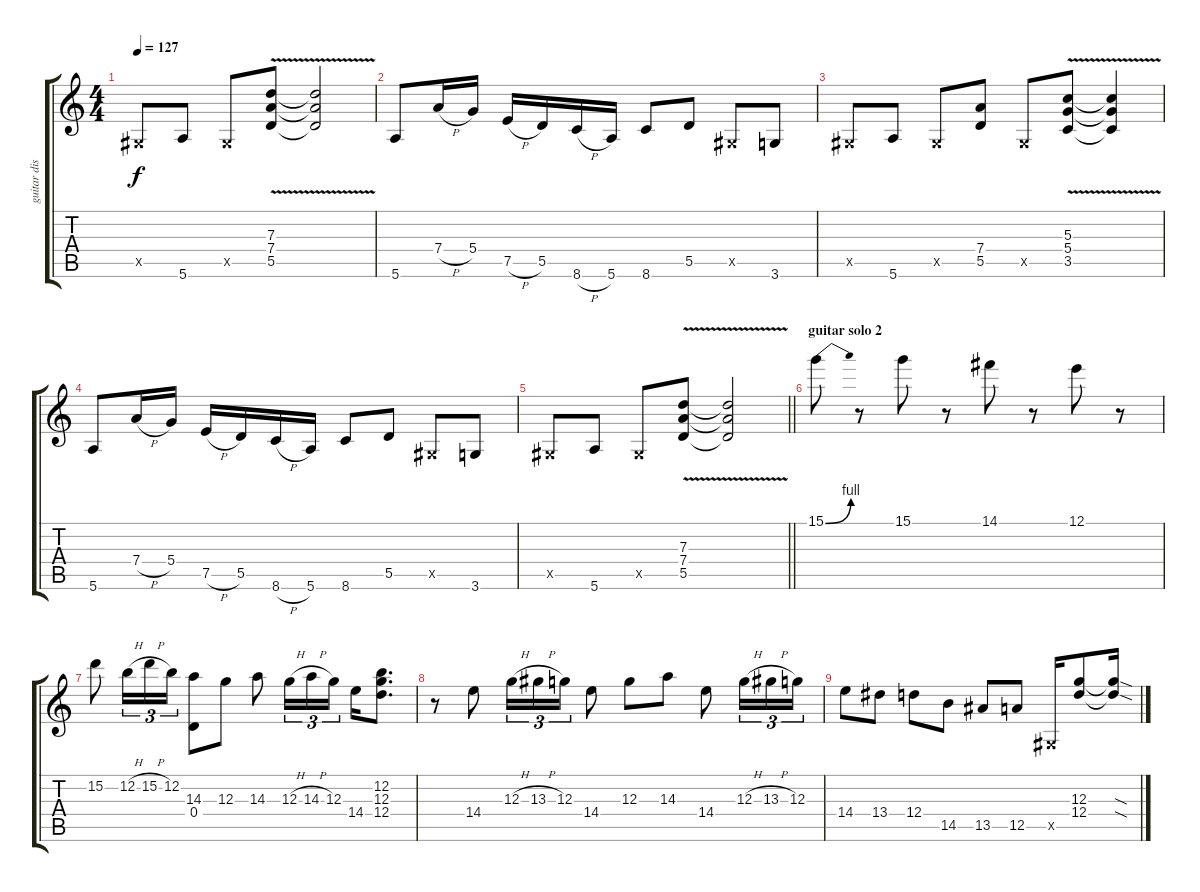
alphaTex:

\track ("guitar dist" "guitar dis") {instrument distortionguitar}
\staff {score tabs}
\tuning (E4 B3 G3 D3 A2 E2) {hide}
\ts (4 4)
\tempo 127
\clef g2
\ks c
-1.5{x}.8{dy f} 5.6.8 -1.5{x}.8 (7.3{v} 7.4{v} 5.5{v}).8 (7.3{t} 7.4{t} 5.5{t}).2 |
5.6.8 7.4{h}.16 5.4.16 7.5{h}.16 5.5.16 8.6{h}.16 5.6.16 8.6.8 5.5.8 -1.5{x}.8 3.6.8 |
-1.5{x}.8 5.6.8 -1.5{x}.8 (7.4 5.5).8 -1.5{x}.8 (5.3{v} 5.4{v} 3.5{v}).8 (5.3{t} 5.4{t} 3.5{t}).4 |
5.6.8 7.4{h}.16 5.4.16 7.5{h}.16 5.5.16 8.6{h}.16 5.6.16 8.6.8 5.5.8 -1.5{x}.8 3.6.8 |
\barLineRight lightlight
-1.5{x}.8 5.6.8 -1.5{x}.8 (7.3{v} 7.4{v} 5.5{v}).8 (7.3{t} 7.4{t} 5.5{t}).2 |
\section ("" "guitar solo 2")
15.1{be (bend 0 0 60 4)}.8 r.8 15.1.8 r.8 14.1.8 r.8 12.1.8 r.8 |
15.2.8 12.2{h}.16{tu (3 2)} 15.2{h}.16{tu (3 2)} 12.2.16{tu (3 2)} (14.3 0.4).8 12.3.8 14.3.8 12.3{h}.16{tu (3 2)} 14.3{h}.16{tu (3 2)} 12.3.16{tu (3 2)} 14.4.16 (12.2 12.3 12.4).8{d} |
r.8 14.4.8{txt " "} 12.3{h}.16{tu (3 2)} 13.3{h}.16{tu (3 2)} 12.3.16{tu (3 2)} 14.4.8 12.3.8 14.3.8 14.4.8 12.3{h}.16{tu (3 2)} 13.3{h}.16{tu (3 2)} 12.3.16{tu (3 2)} |
14.4.8 13.4.8 12.4.8 14.5.8 13.5.8 12.5.8 -1.5{x}.16 (12.3 12.4).8 (12.3{sod t} 12.4{sod t}).16
